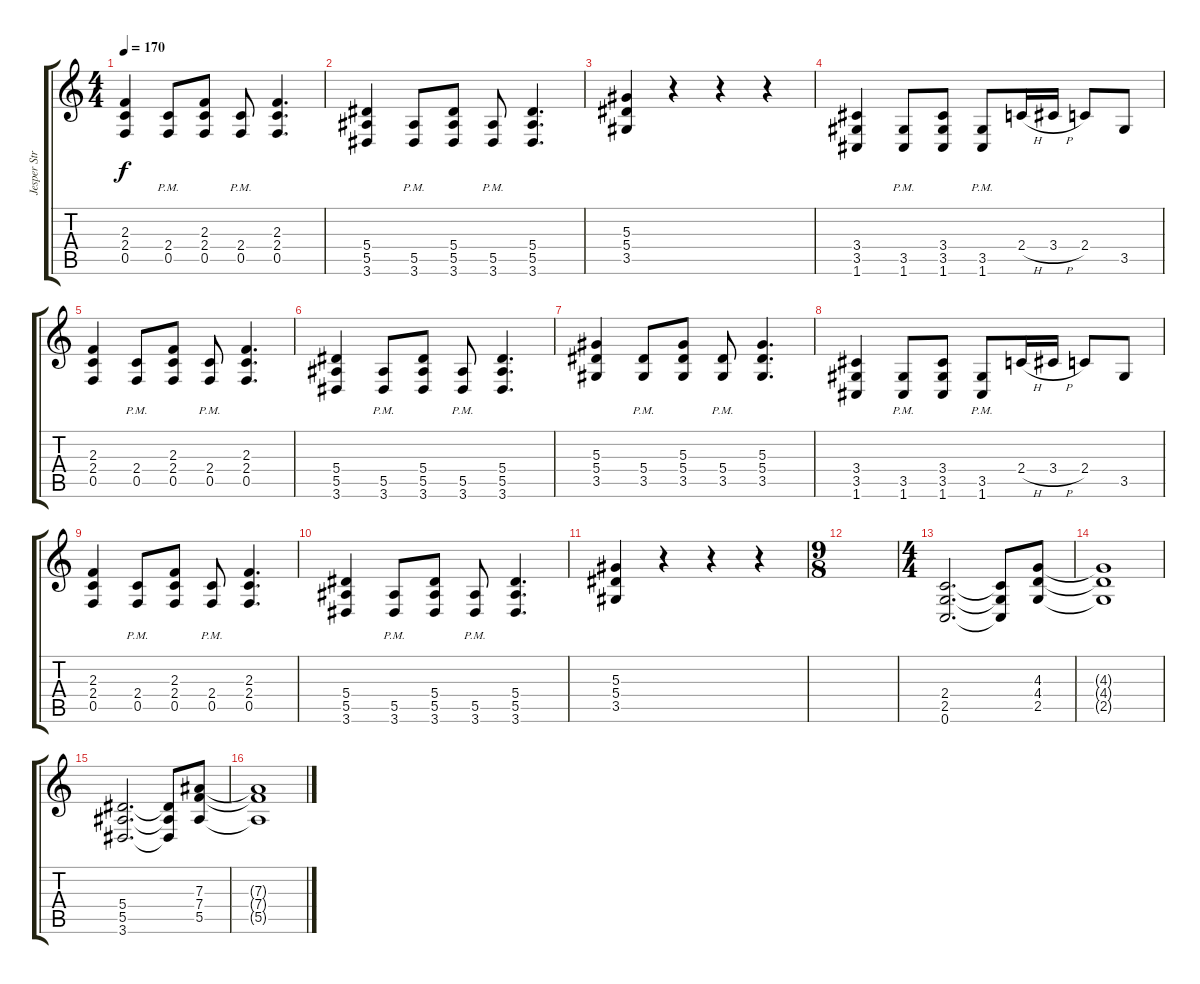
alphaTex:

\track ("Jesper Stromblad" "Jesper Str") {instrument distortionguitar}
\staff {score tabs}
\tuning (C4 G3 Eb3 Bb2 F2 C2) {hide}
\ts (4 4)
\tempo 170
\clef g2
\ks c
(2.3 2.4 0.5).4{dy f} (2.4{pm} 0.5{pm}).8 (2.3 2.4 0.5).8 (2.4{pm} 0.5{pm}).8 (2.3 2.4 0.5).4{d} |
(5.4 5.5 3.6).4 (5.5{pm} 3.6{pm}).8 (5.4 5.5 3.6).8 (5.5{pm} 3.6{pm}).8 (5.4 5.5 3.6).4{d} |
(5.3 5.4 3.5).4 r.4 r.4 r.4 |
(3.4 3.5 1.6).4 (3.5{pm} 1.6{pm}).8 (3.4 3.5 1.6).8 (3.5{pm} 1.6{pm}).8 2.4{h}.16 3.4{h}.16 2.4.8 3.5.8 |
(2.3 2.4 0.5).4 (2.4{pm} 0.5{pm}).8 (2.3 2.4 0.5).8 (2.4{pm} 0.5{pm}).8 (2.3 2.4 0.5).4{d} |
(5.4 5.5 3.6).4 (5.5{pm} 3.6{pm}).8 (5.4 5.5 3.6).8 (5.5{pm} 3.6{pm}).8 (5.4 5.5 3.6).4{d} |
(5.3 5.4 3.5).4 (5.4{pm} 3.5{pm}).8 (5.3 5.4 3.5).8 (5.4{pm} 3.5{pm}).8 (5.3 5.4 3.5).4{d} |
(3.4 3.5 1.6).4 (3.5{pm} 1.6{pm}).8 (3.4 3.5 1.6).8 (3.5{pm} 1.6{pm}).8 2.4{h}.16 3.4{h}.16 2.4.8 3.5.8 |
(2.3 2.4 0.5).4 (2.4{pm} 0.5{pm}).8 (2.3 2.4 0.5).8 (2.4{pm} 0.5{pm}).8 (2.3 2.4 0.5).4{d} |
(5.4 5.5 3.6).4 (5.5{pm} 3.6{pm}).8 (5.4 5.5 3.6).8 (5.5{pm} 3.6{pm}).8 (5.4 5.5 3.6).4{d} |
(5.3 5.4 3.5).4 r.4 r.4 r.4 |
\ts (9 8)
|
\ts (4 4)
(2.4 2.5 0.6).2{d} (2.4{t} 2.5{t} 0.6{t}).8 (4.3 4.4 2.5).8 |
(4.3{t} 4.4{t} 2.5{t}).1 |
(5.4 5.5 3.6).2{d} (5.4{t} 5.5{t} 3.6{t}).8 (7.3 7.4 5.5).8 |
(7.3{t} 7.4{t} 5.5{t}).1
